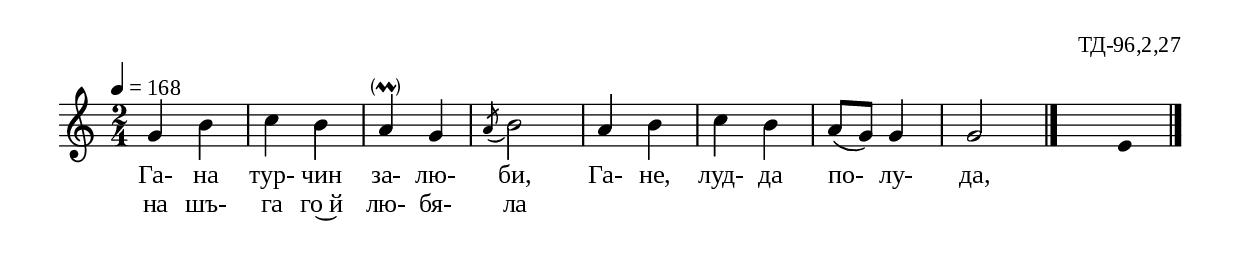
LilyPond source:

%{
TD_096_2_27
%}

\include "td-preamble.ly"

\score {
\relative c'' {
 \tempo 4 = 168
 \time 2/4
% \tempo 8 = 168
% \time 7/16
\parS
g4 b | c b | a-\parenthesize\prall g | 
\acciaccatura a8 b2 | a4 b | c b | a8( g) g4 | g2
 \bar "|." 
s4 \fixB e4 
  \bar "|."
}
\addlyrics { Га- на тур- чин за- лю- би, 
Га- \startTextSpan не, луд- да по- лу- да, \stopTextSpan }
\addlyrics { на шъ- га го~й лю- бя- ла }
%
\layout {
  indent = #0
  line-width = 190\mm
  ragged-right=##f
}
%
\midi { 
	\context {
		\Score
		tempoWholesPerMinute = #(ly:make-moment 168 4)
		}
	}
}
%
\header{
  opus = "ТД-96,2,27"
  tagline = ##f
}


